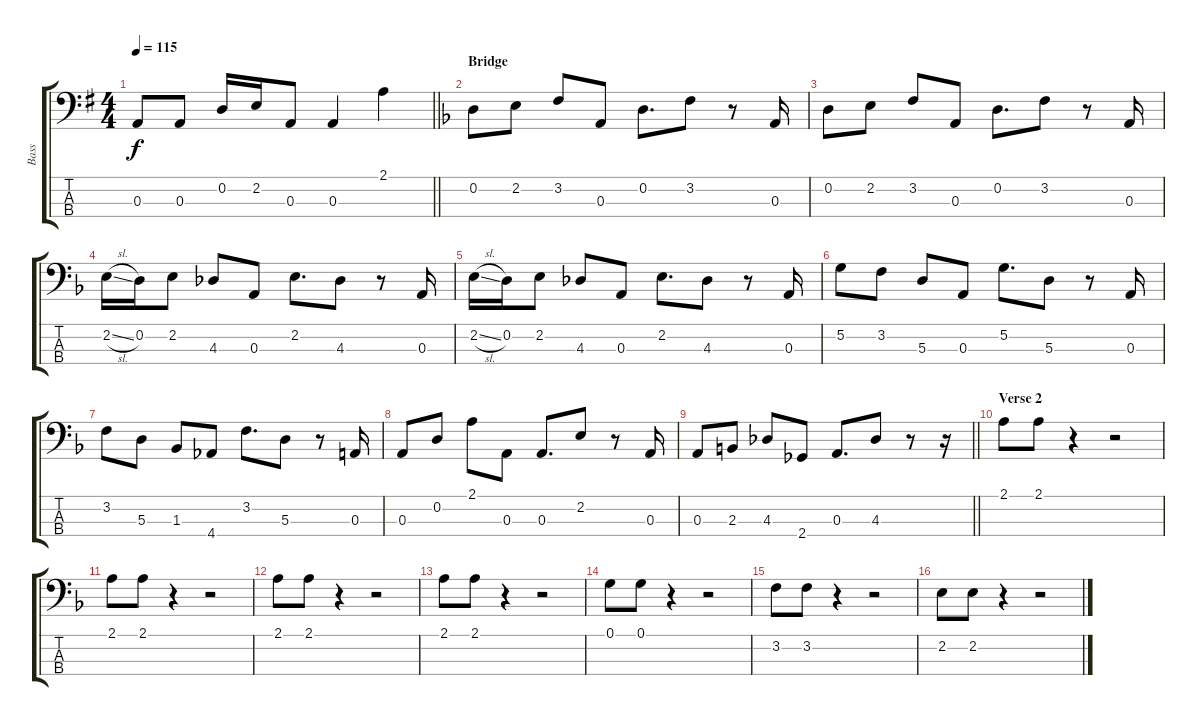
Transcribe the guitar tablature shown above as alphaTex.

\track ("Bass" "Bass") {instrument electricbassfinger}
\staff {score tabs}
\tuning (G2 D2 A1 E1) {hide}
\ts (4 4)
\tempo 115
\clef f4
\barLineRight lightlight
\ks g
0.3.8{dy f} 0.3.8 0.2.16 2.2.16 0.3.8 0.3.4 2.1.4 |
\section ("" "Bridge")
\ks dminor
0.2.8 2.2.8 3.2.8 0.3.8 0.2.8{d} 3.2.8 r.8 0.3.16 |
0.2.8 2.2.8 3.2.8 0.3.8 0.2.8{d} 3.2.8 r.8 0.3.16 |
2.2{sl}.16 0.2.16 2.2.8 4.3.8 0.3.8 2.2.8{d} 4.3.8 r.8 0.3.16 |
2.2{sl}.16 0.2.16 2.2.8 4.3.8 0.3.8 2.2.8{d} 4.3.8 r.8 0.3.16 |
5.2.8 3.2.8 5.3.8 0.3.8 5.2.8{d} 5.3.8 r.8 0.3.16 |
3.2.8 5.3.8 1.3.8 4.4.8 3.2.8{d} 5.3.8 r.8 0.3.16 |
0.3.8 0.2.8 2.1.8 0.3.8 0.3.8{d} 2.2.8 r.8 0.3.16 |
\barLineRight lightlight
0.3.8 2.3.8 4.3.8 2.4.8 0.3.8{d} 4.3.8 r.8 r.16 |
\section ("" "Verse 2")
2.1.8 2.1.8 r.4 r.2 |
2.1.8 2.1.8 r.4 r.2 |
2.1.8 2.1.8 r.4 r.2 |
2.1.8 2.1.8 r.4 r.2 |
0.1.8 0.1.8 r.4 r.2 |
3.2.8 3.2.8 r.4 r.2 |
2.2.8 2.2.8 r.4 r.2
